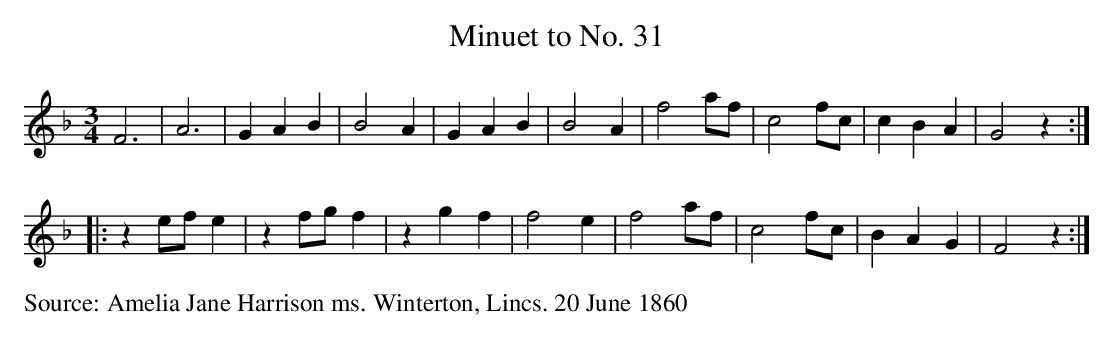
X:1
T:Minuet to No. 31
M:3/4
L:1/4
K:F
F3|A3|GAB|B2A|GAB|B2A|f2a/f/|c2f/c/|cBA|G2z::
ze/f/e|zf/g/f|zgf|f2e|f2a/f/|c2f/c/|BAG|F2z:|
